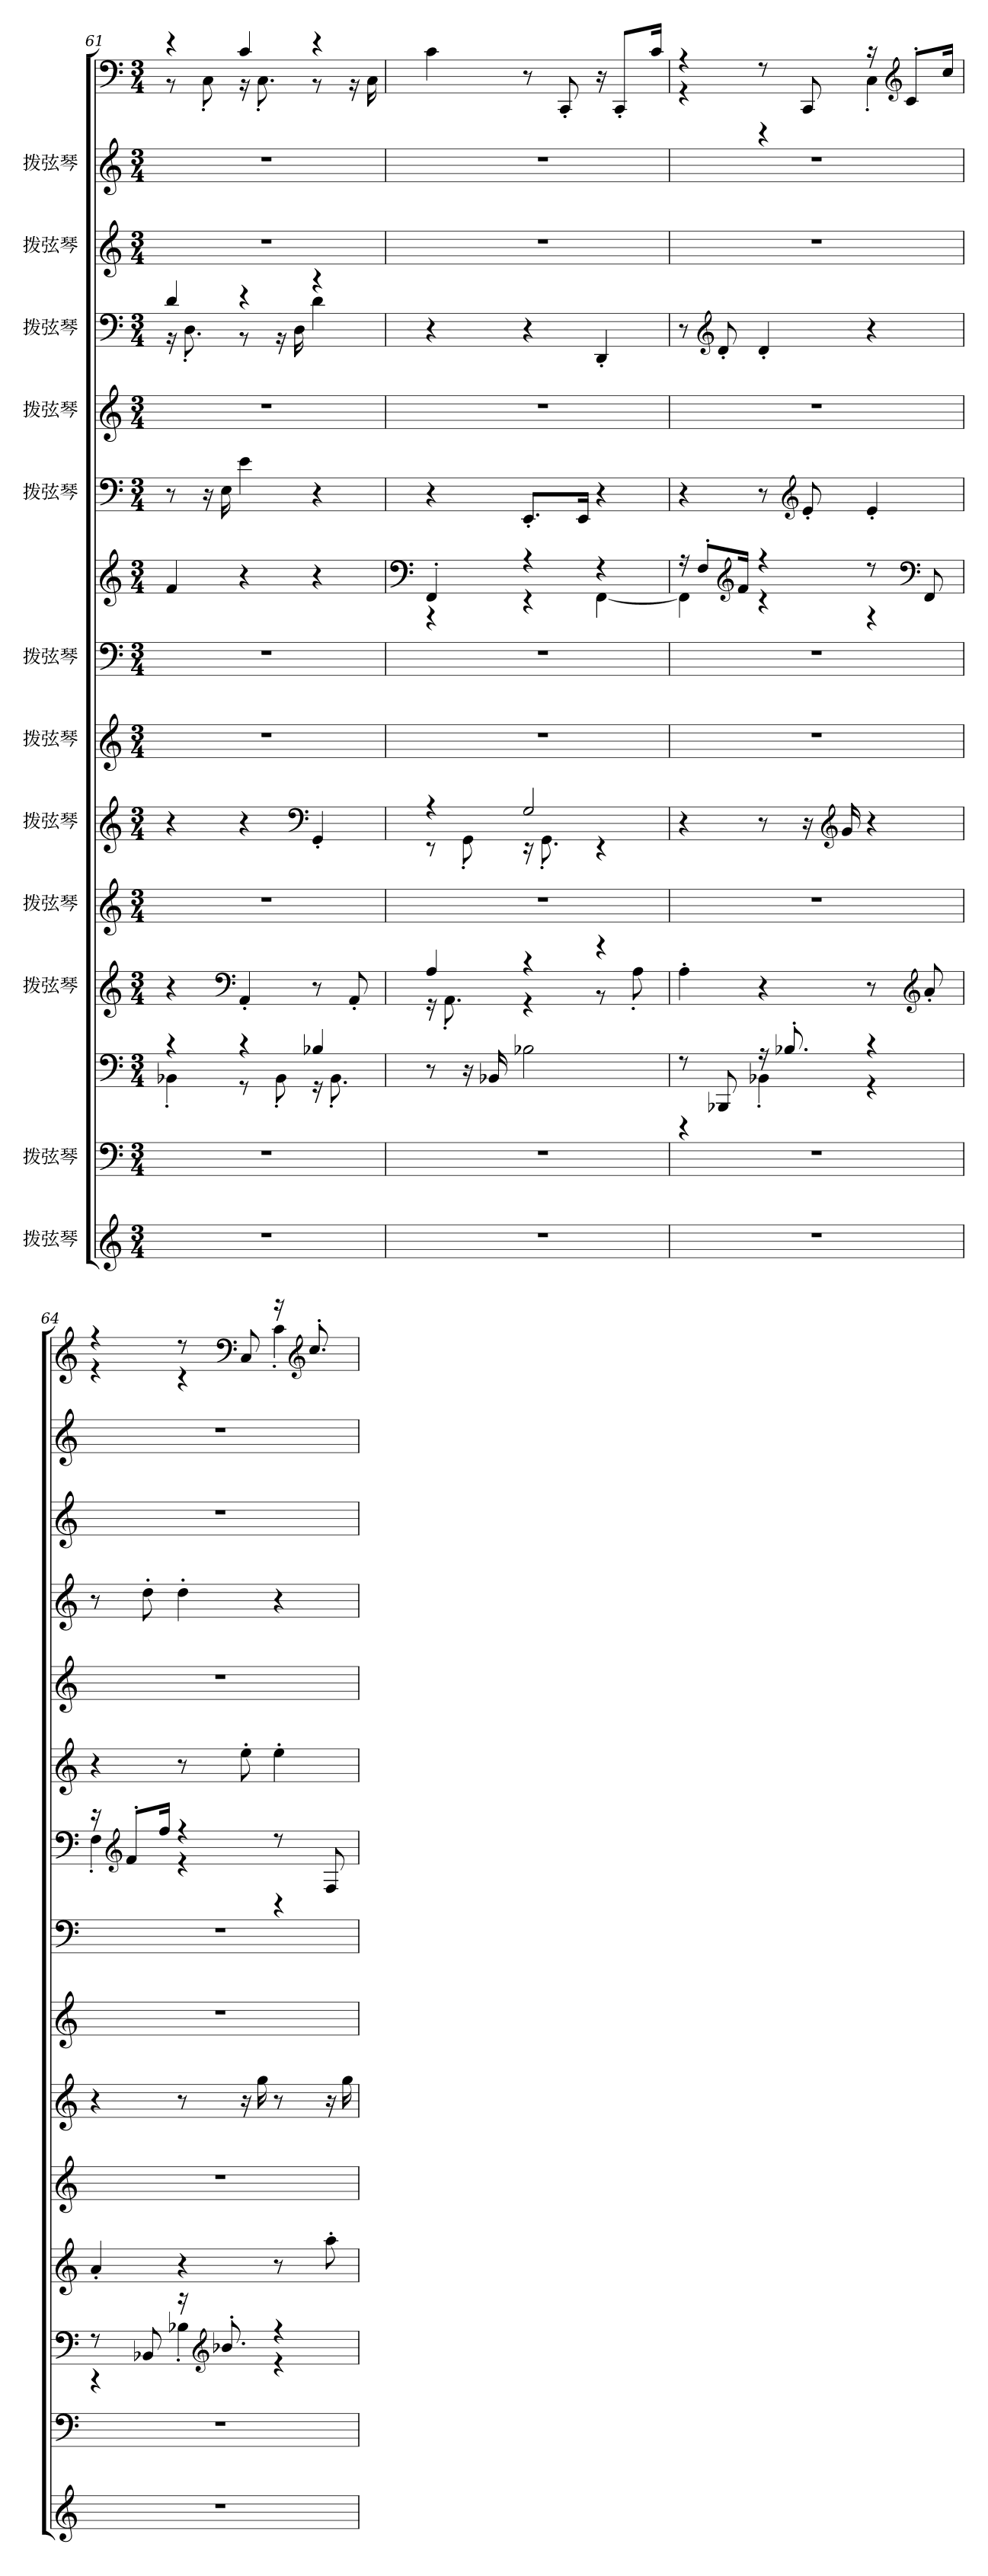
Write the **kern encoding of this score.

**kern	**kern	**kern	**kern	**kern	**kern	**kern	**kern	**kern	**kern	**kern	**kern	**kern	**kern	**kern
*part12	*part11	*part11	*part10	*part9	*part8	*part7	*part6	*part6	*part5	*part4	*part3	*part2	*part1	*part1
*staff15	*staff14	*staff13	*staff12	*staff11	*staff10	*staff9	*staff8	*staff7	*staff6	*staff5	*staff4	*staff3	*staff2	*staff1
*I"拨弦琴	*I"拨弦琴	*	*I"拨弦琴	*I"拨弦琴	*I"拨弦琴	*I"拨弦琴	*I"拨弦琴	*	*I"拨弦琴	*I"拨弦琴	*I"拨弦琴	*I"拨弦琴	*I"拨弦琴	*
!!LO:PB:g=z
*clefG2	*clefF4	*clefF4	*clefG2	*clefG2	*clefG2	*clefG2	*clefF4	*clefG2	*clefF4	*clefG2	*clefF4	*clefG2	*clefG2	*clefF4
*k[]	*k[]	*k[]	*k[]	*k[]	*k[]	*k[]	*k[]	*k[]	*k[]	*k[]	*k[]	*k[]	*k[]	*k[]
*M3/4	*M3/4	*M3/4	*M3/4	*M3/4	*M3/4	*M3/4	*M3/4	*M3/4	*M3/4	*M3/4	*M3/4	*M3/4	*M3/4	*M3/4
=61	=61	=61	=61	=61	=61	=61	=61	=61	=61	=61	=61	=61	=61	=61
*	*	*^	*	*	*	*	*	*	*	*	*^	*	*	*^
2.r	2.r	4r	4BB-X'\	4r	2.r	4r	2.r	2.r	4f/	8r	2.r	4d/	16r	2.r	2.r	4r	8r
.	.	.	.	.	.	.	.	.	.	.	.	.	8.D'\	.	.	.	.
.	.	.	.	.	.	.	.	.	.	16r	.	.	.	.	.	.	8C'\
.	.	.	.	.	.	.	.	.	.	16E\	.	.	.	.	.	.	.
*	*	*	*	*clefF4	*	*	*	*	*	*	*	*	*	*	*	*	*
.	.	4r	8r	4AA'/	.	4r	.	.	4r	4e\	.	4r	8r	.	.	4c/	16r
.	.	.	.	.	.	.	.	.	.	.	.	.	.	.	.	.	8.C'\
.	.	.	8BB-'\	.	.	.	.	.	.	.	.	.	16r	.	.	.	.
.	.	.	.	.	.	.	.	.	.	.	.	.	16D\	.	.	.	.
*	*	*	*	*	*	*clefF4	*	*	*	*	*	*	*	*	*	*	*
.	.	4B-X/	16r	8r	.	4GG'/	.	.	4r	4r	.	4r	4d\	.	.	4r	8r
.	.	.	8.BB-'\	.	.	.	.	.	.	.	.	.	.	.	.	.	.
.	.	.	.	8AA'/	.	.	.	.	.	.	.	.	.	.	.	.	16r
.	.	.	.	.	.	.	.	.	.	.	.	.	.	.	.	.	16C\
*	*	*v	*v	*	*	*	*	*	*	*	*	*v	*v	*	*	*v	*v
=62	=62	=62	=62	=62	=62	=62	=62	=62	=62	=62	=62	=62	=62	=62
*	*	*	*	*	*	*	*	*clefF4	*	*	*	*	*	*
*	*	*	*^	*	*^	*	*	*^	*	*	*	*	*	*
2.r	2.r	8r	4A/	16r	2.r	4r	8r	2.r	2.r	4FF'/	4r	4r	2.r	4r	2.r	2.r	4c\
.	.	.	.	8.AA'\	.	.	.	.	.	.	.	.	.	.	.	.	.
.	.	16r	.	.	.	.	8GG'\	.	.	.	.	.	.	.	.	.	.
.	.	16BB-X/	.	.	.	.	.	.	.	.	.	.	.	.	.	.	.
.	.	2B-X\	4r	4r	.	2G/	16r	.	.	4r	4r	8.EE'/L	.	4r	.	.	8r
.	.	.	.	.	.	.	8.GG'\	.	.	.	.	.	.	.	.	.	.
.	.	.	.	.	.	.	.	.	.	.	.	.	.	.	.	.	8CC'/
.	.	.	.	.	.	.	.	.	.	.	.	16EE/Jk	.	.	.	.	.
.	.	.	4r	8r	.	.	4r	.	.	4r	[4FF\	4r	.	4DD'/	.	.	16r
.	.	.	.	.	.	.	.	.	.	.	.	.	.	.	.	.	8CC'/L
.	.	.	.	8A'\	.	.	.	.	.	.	.	.	.	.	.	.	.
.	.	.	.	.	.	.	.	.	.	.	.	.	.	.	.	.	16c/Jk
*	*	*	*v	*v	*	*v	*v	*	*	*	*	*	*	*	*	*	*
!!LO:PB:g=z
=63	=63	=63	=63	=63	=63	=63	=63	=63	=63	=63	=63	=63	=63	=63	=63
*	*	*^	*	*	*	*	*	*	*	*	*	*	*	*	*^
2.r	2.r	8r	4r	4A'\	2.r	4r	2.r	2.r	16r	4FF\]	4r	2.r	8r	2.r	2.r	4r	4r
.	.	.	.	.	.	.	.	.	8F'/L	.	.	.	.	.	.	.	.
*	*	*	*	*	*	*	*	*	*	*	*	*	*clefG2	*	*	*	*
.	.	8BBB-X/	.	.	.	.	.	.	.	.	.	.	8d'/	.	.	.	.
*	*	*	*	*	*	*	*	*	*clefG2	*	*	*	*	*	*	*	*
.	.	.	.	.	.	.	.	.	16f/Jk	.	.	.	.	.	.	.	.
.	.	16r	4BB-X'\	4r	.	8r	.	.	4r	4r	8r	.	4d'/	.	.	8r	4r
.	.	8.B-X'/	.	.	.	.	.	.	.	.	.	.	.	.	.	.	.
*	*	*	*	*	*	*	*	*	*	*	*clefG2	*	*	*	*	*	*
.	.	.	.	.	.	16r	.	.	.	.	8e'/	.	.	.	.	8CC/	.
*	*	*	*	*	*	*clefG2	*	*	*	*	*	*	*	*	*	*	*
.	.	.	.	.	.	16g/	.	.	.	.	.	.	.	.	.	.	.
.	.	4r	4r	8r	.	4r	.	.	8r	4r	4e'/	.	4r	.	.	16r	4C'\
*	*	*	*	*	*	*	*	*	*	*	*	*	*	*	*	*clefG2	*
.	.	.	.	.	.	.	.	.	.	.	.	.	.	.	.	8c'/L	.
*	*	*	*	*clefG2	*	*	*	*	*clefF4	*	*	*	*	*	*	*	*
.	.	.	.	8a'/	.	.	.	.	8FF/	.	.	.	.	.	.	.	.
.	.	.	.	.	.	.	.	.	.	.	.	.	.	.	.	16cc/Jk	.
=64	=64	=64	=64	=64	=64	=64	=64	=64	=64	=64	=64	=64	=64	=64	=64	=64	=64
2.r	2.r	8r	4r	4a'/	2.r	4r	2.r	2.r	16r	4F'\	4r	2.r	8r	2.r	2.r	4r	4r
*	*	*	*	*	*	*	*	*	*clefG2	*	*	*	*	*	*	*	*
.	.	.	.	.	.	.	.	.	8f'/L	.	.	.	.	.	.	.	.
.	.	8BB-X/	.	.	.	.	.	.	.	.	.	.	8dd'\	.	.	.	.
.	.	.	.	.	.	.	.	.	16ff/Jk	.	.	.	.	.	.	.	.
.	.	16r	4B-X'\	4r	.	8r	.	.	4r	4r	8r	.	4dd'\	.	.	8r	4r
*	*	*clefG2	*	*	*	*	*	*	*	*	*	*	*	*	*	*	*
.	.	8.b-X'/	.	.	.	.	.	.	.	.	.	.	.	.	.	.	.
*	*	*	*	*	*	*	*	*	*	*	*	*	*	*	*	*clefF4	*
.	.	.	.	.	.	16r	.	.	.	.	8ee'\	.	.	.	.	8C/	.
.	.	.	.	.	.	16gg\	.	.	.	.	.	.	.	.	.	.	.
.	.	4r	4r	8r	.	8r	.	.	8r	4r	4ee'\	.	4r	.	.	16r	4c'\
*	*	*	*	*	*	*	*	*	*	*	*	*	*	*	*	*clefG2	*
.	.	.	.	.	.	.	.	.	.	.	.	.	.	.	.	8.cc'/	.
.	.	.	.	8aa'\	.	16r	.	.	8F/	.	.	.	.	.	.	.	.
.	.	.	.	.	.	16gg\	.	.	.	.	.	.	.	.	.	.	.
*	*	*v	*v	*	*	*	*	*	*v	*v	*	*	*	*	*	*v	*v
=	=	=	=	=	=	=	=	=	=	=	=	=	=	=
*-	*-	*-	*-	*-	*-	*-	*-	*-	*-	*-	*-	*-	*-	*-
